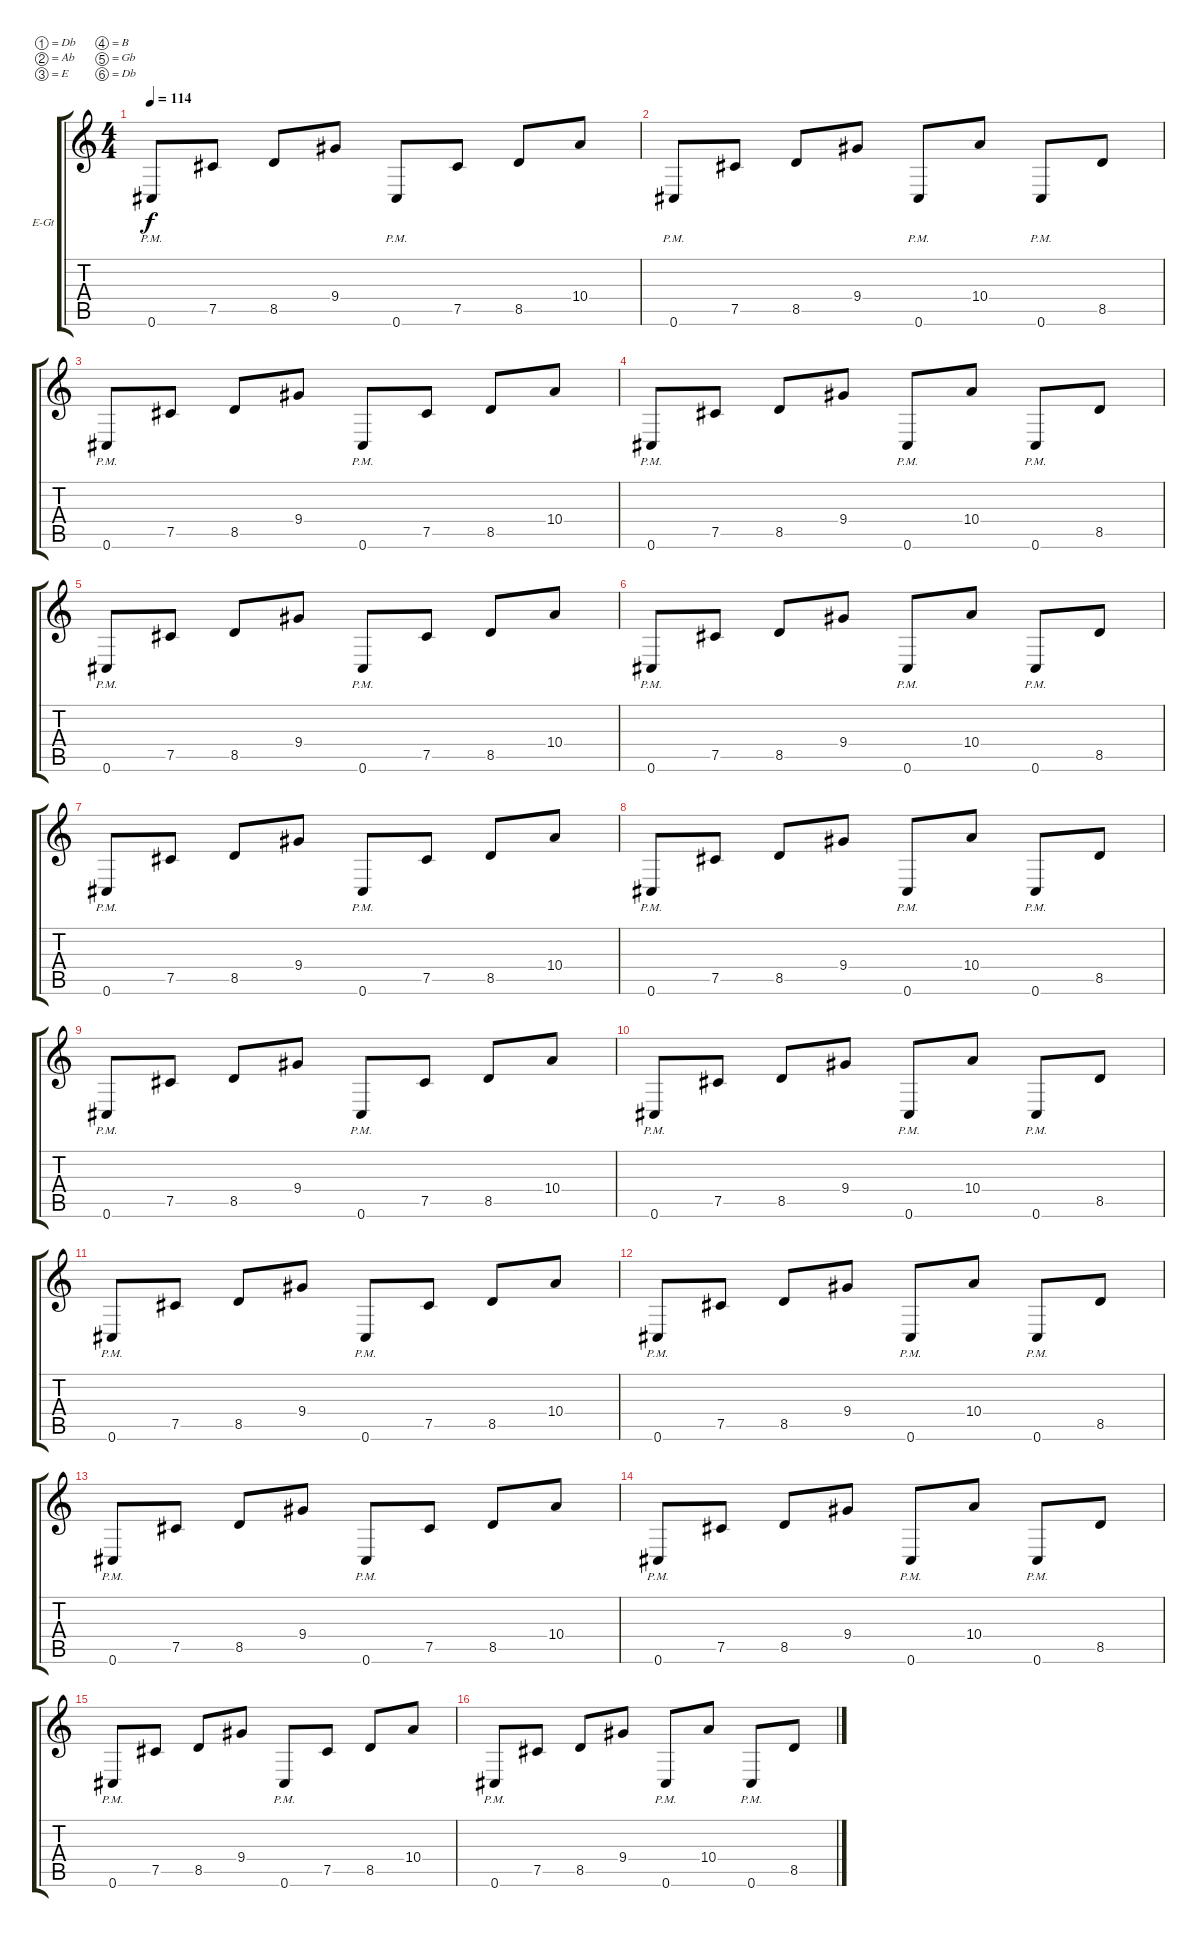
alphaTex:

\bracketExtendMode groupsimilarinstruments
\firstSystemTrackNameOrientation horizontal
\otherSystemsTrackNameOrientation horizontal
\track ("Guitar 1" "E-Gt") {instrument distortionguitar}
\staff {score tabs}
\tuning (Db4 Ab3 E3 B2 Gb2 Db2)
\ts (4 4)
\beaming (8 2 2 2 2)
\tempo 114
\clef g2
\ks c
0.6{pm}.8{dy f instrument distortionguitar} 7.5.8 8.5.8 9.4.8 0.6{pm}.8 7.5.8 8.5.8 10.4.8 |
0.6{pm}.8 7.5.8 8.5.8 9.4.8 0.6{pm}.8 10.4.8 0.6{pm}.8 8.5.8 |
0.6{pm}.8 7.5.8 8.5.8 9.4.8 0.6{pm}.8 7.5.8 8.5.8 10.4.8 |
0.6{pm}.8 7.5.8 8.5.8 9.4.8 0.6{pm}.8 10.4.8 0.6{pm}.8 8.5.8 |
0.6{pm}.8 7.5.8 8.5.8 9.4.8 0.6{pm}.8 7.5.8 8.5.8 10.4.8 |
0.6{pm}.8 7.5.8 8.5.8 9.4.8 0.6{pm}.8 10.4.8 0.6{pm}.8 8.5.8 |
0.6{pm}.8 7.5.8 8.5.8 9.4.8 0.6{pm}.8 7.5.8 8.5.8 10.4.8 |
0.6{pm}.8 7.5.8 8.5.8 9.4.8 0.6{pm}.8 10.4.8 0.6{pm}.8 8.5.8 |
0.6{pm}.8 7.5.8 8.5.8 9.4.8 0.6{pm}.8 7.5.8 8.5.8 10.4.8 |
0.6{pm}.8 7.5.8 8.5.8 9.4.8 0.6{pm}.8 10.4.8 0.6{pm}.8 8.5.8 |
0.6{pm}.8 7.5.8 8.5.8 9.4.8 0.6{pm}.8 7.5.8 8.5.8 10.4.8 |
0.6{pm}.8 7.5.8 8.5.8 9.4.8 0.6{pm}.8 10.4.8 0.6{pm}.8 8.5.8 |
0.6{pm}.8 7.5.8 8.5.8 9.4.8 0.6{pm}.8 7.5.8 8.5.8 10.4.8 |
0.6{pm}.8 7.5.8 8.5.8 9.4.8 0.6{pm}.8 10.4.8 0.6{pm}.8 8.5.8 |
0.6{pm}.8 7.5.8 8.5.8 9.4.8 0.6{pm}.8 7.5.8 8.5.8 10.4.8 |
0.6{pm}.8 7.5.8 8.5.8 9.4.8 0.6{pm}.8 10.4.8 0.6{pm}.8 8.5.8
